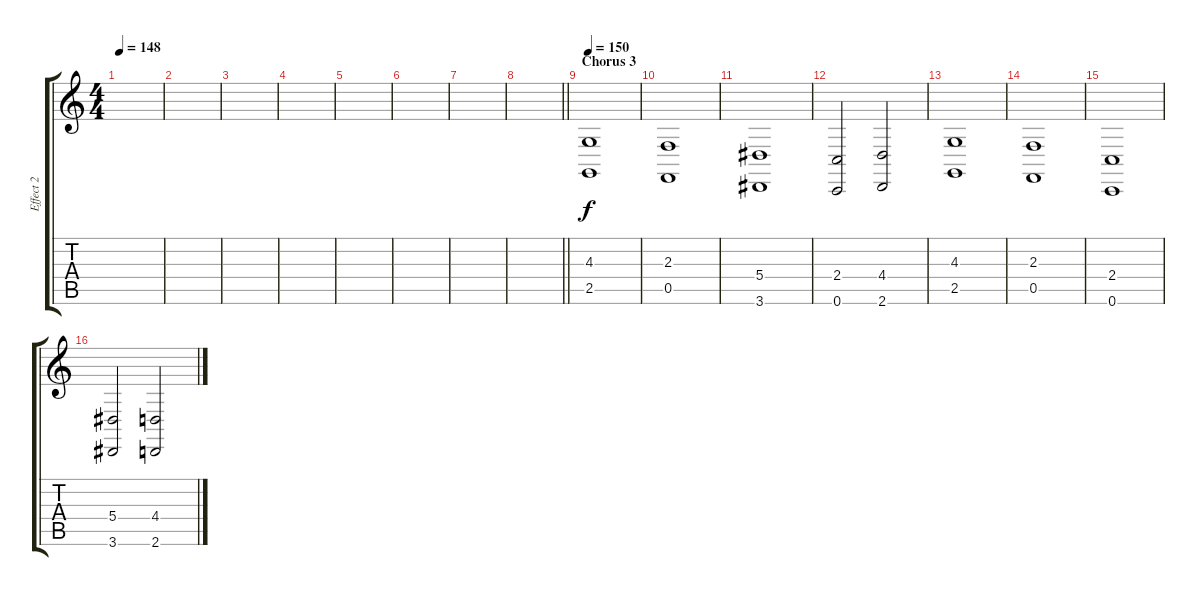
\track ("Effect 2" "Effect 2") {instrument choiraahs}
\staff {score tabs}
\tuning (C4 G3 Eb3 Bb2 F2 C2) {hide}
\ts (4 4)
\tempo 148
\clef g2
\ks c
|
|
|
|
|
|
|
\barLineRight lightlight
|
\section ("" "Chorus 3")
\tempo 150
(4.3 2.5).1 |
(2.3 0.5).1 |
(5.4 3.6).1 |
(2.4 0.6).2 (4.4 2.6).2 |
(4.3 2.5).1 |
(2.3 0.5).1 |
(2.4 0.6).1 |
(5.4 3.6).2 (4.4 2.6).2
